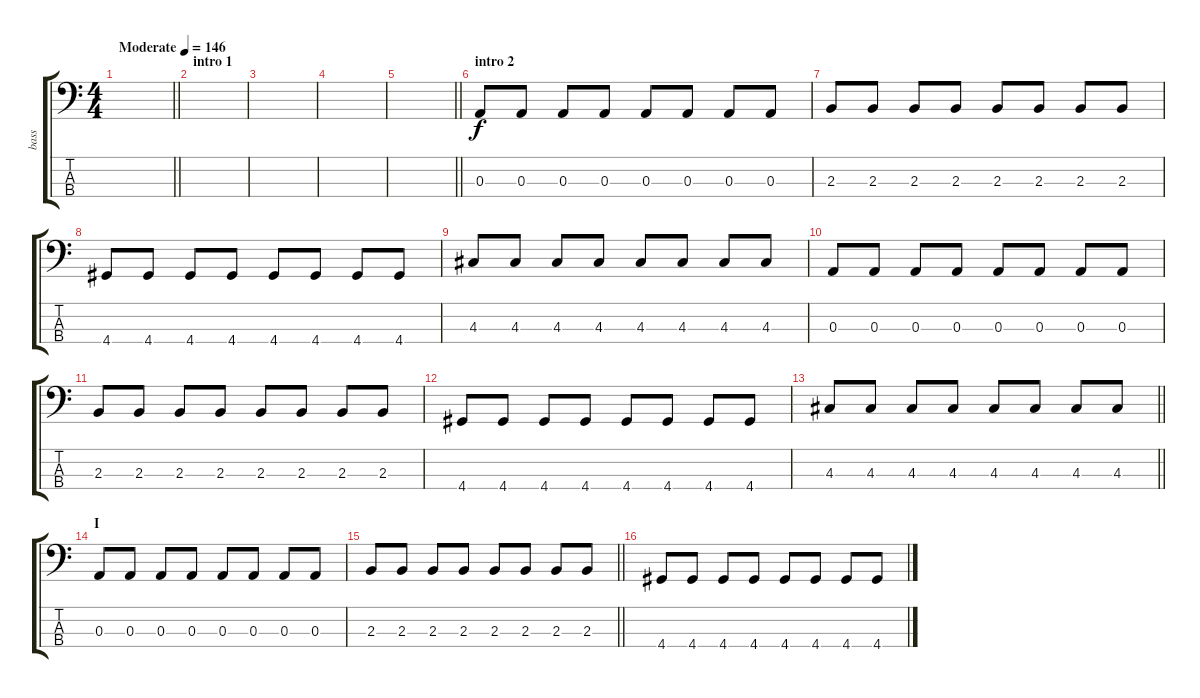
\track ("bass" "bass") {instrument electricbasspick}
\staff {score tabs}
\tuning (G2 D2 A1 E1) {hide}
\ts (4 4)
\tempo (146 "Moderate")
\clef f4
\barLineRight lightlight
\ks c
|
\section ("" "intro 1")
|
|
|
\barLineRight lightlight
|
\section ("" "intro 2")
0.3.8 0.3.8 0.3.8 0.3.8 0.3.8 0.3.8 0.3.8 0.3.8 |
2.3.8 2.3.8 2.3.8 2.3.8 2.3.8 2.3.8 2.3.8 2.3.8 |
4.4.8 4.4.8 4.4.8 4.4.8 4.4.8 4.4.8 4.4.8 4.4.8 |
4.3.8 4.3.8 4.3.8 4.3.8 4.3.8 4.3.8 4.3.8 4.3.8 |
0.3.8 0.3.8 0.3.8 0.3.8 0.3.8 0.3.8 0.3.8 0.3.8 |
2.3.8 2.3.8 2.3.8 2.3.8 2.3.8 2.3.8 2.3.8 2.3.8 |
4.4.8 4.4.8 4.4.8 4.4.8 4.4.8 4.4.8 4.4.8 4.4.8 |
\barLineRight lightlight
4.3.8 4.3.8 4.3.8 4.3.8 4.3.8 4.3.8 4.3.8 4.3.8 |
\section ("" "I ")
0.3.8 0.3.8 0.3.8 0.3.8 0.3.8 0.3.8 0.3.8 0.3.8 |
\barLineRight lightlight
2.3.8 2.3.8 2.3.8 2.3.8 2.3.8 2.3.8 2.3.8 2.3.8 |
4.4.8 4.4.8 4.4.8 4.4.8 4.4.8 4.4.8 4.4.8 4.4.8
